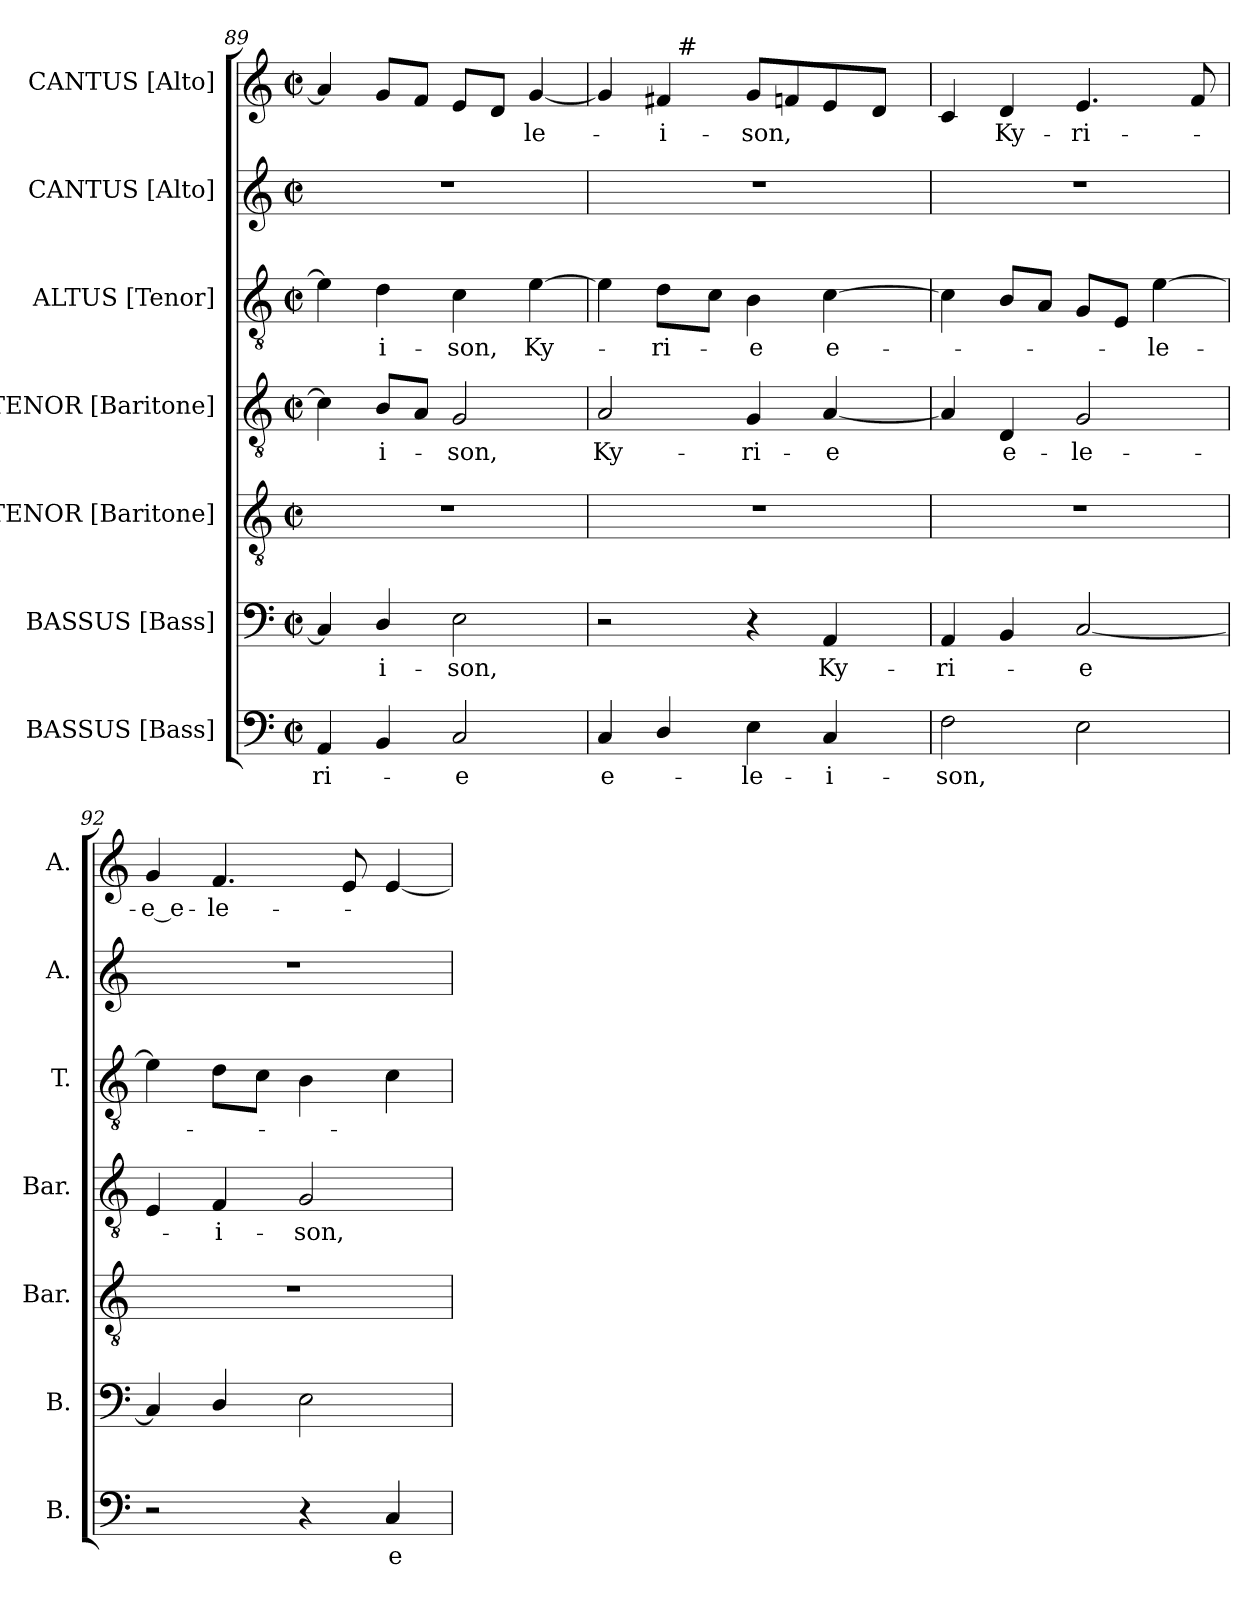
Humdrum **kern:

**kern	**text	**kern	**text	**kern	**kern	**text	**kern	**text	**kern	**kern	**text
*part7	*part7	*part6	*part6	*part5	*part4	*part4	*part3	*part3	*part2	*part1	*part1
*staff7	*staff7	*staff6	*staff6	*staff5	*staff4	*staff4	*staff3	*staff3	*staff2	*staff1	*staff1
*I"BASSUS [Bass]	*	*I"BASSUS [Bass]	*	*I"TENOR [Baritone]	*I"TENOR [Baritone]	*	*I"ALTUS [Tenor]	*	*I"CANTUS [Alto]	*I"CANTUS [Alto]	*
*I'B.	*	*I'B.	*	*I'Bar.	*I'Bar.	*	*I'T.	*	*I'A.	*I'A.	*
*clefF4	*	*clefF4	*	*clefGv2	*clefGv2	*	*clefGv2	*	*clefG2	*clefG2	*
*	*	*	*	*ITrd7c12	*ITrd7c12	*	*ITrd7c12	*	*	*	*
*k[]	*	*k[]	*	*k[]	*k[]	*	*k[]	*	*k[]	*k[]	*
*C:	*	*C:	*	*C:	*C:	*	*C:	*	*C:	*C:	*
*M2/2	*	*M2/2	*	*M2/2	*M2/2	*	*M2/2	*	*M2/2	*M2/2	*
*met(c|)	*	*met(c|)	*	*met(c|)	*met(c|)	*	*met(c|)	*	*met(c|)	*met(c|)	*
=89	=89	=89	=89	=89	=89	=89	=89	=89	=89	=89	=89
!	!LO:LY:b:color=#000000	!	!	!	!	!	!	!	!	!	!
4AAi/	-ri-	4Ci/]	.	1r	4Ci\]	.	4Ei\]	.	1r	4ai/]	.
!	!	!	!LO:LY:b:color=#000000	!	!	!	!	!	!	!	!
!	!	!	!	!	!	!LO:LY:b:color=#000000	!	!	!	!	!
!	!	!	!	!	!	!	!	!LO:LY:b:color=#000000	!	!	!
4BBi/	.	4Di/	-i-	.	8BBi/L	-i-	4Di\	-i-	.	8gi/L	.
.	.	.	.	.	8AAi/J	.	.	.	.	8fi/J	.
!	!LO:LY:b:color=#000000	!	!	!	!	!	!	!	!	!	!
!	!	!	!LO:LY:b:color=#000000	!	!	!	!	!	!	!	!
!	!	!	!	!	!	!LO:LY:b:color=#000000	!	!	!	!	!
!	!	!	!	!	!	!	!	!LO:LY:b:color=#000000	!	!	!
2Ci/	-e	2Ei\	-son,	.	2GGi/	-son,	4Ci\	-son,	.	8ei/L	.
.	.	.	.	.	.	.	.	.	.	8di/J	.
!	!	!	!	!	!	!	!	!LO:LY:b:color=#000000	!	!	!
!	!	!	!	!	!	!	!	!	!	!	!LO:LY:b:color=#000000
.	.	.	.	.	.	.	[>4Ei\	Ky-	.	[<4gi/	-le-
=90	=90	=90	=90	=90	=90	=90	=90	=90	=90	=90	=90
!	!LO:LY:b:color=#000000	!	!	!	!	!	!	!	!	!	!
!	!	!	!	!	!	!LO:LY:b:color=#000000	!	!	!	!	!
*	*	*	*	*	*	*	*	*	*	*^	*
4Ci/	e-	2r	.	1r	2AAi/	Ky-	4Ei\]	.	1r	4gi/]	4ryy	.
!	!	!	!	!	!	!	!	!LO:LY:b:color=#000000	!	!	!	!
!	!	!	!	!	!	!	!	!	!	!	!	!LO:LY:b:color=#000000
4Di/	.	.	.	.	.	.	8Di\L	-ri-	.	4f#i/	32ryy	-i-
.	.	.	.	.	.	.	.	.	.	.	256ryy	.
!	!	!	!	!	!	!	!	!	!	!	!LO:TX:a:t=#	!
.	.	.	.	.	.	.	.	.	.	.	2ryy	.
.	.	.	.	.	.	.	8Ci\J	.	.	.	.	.
!	!LO:LY:b:color=#000000	!	!	!	!	!	!	!	!	!	!	!
!	!	!	!	!	!	!LO:LY:b:color=#000000	!	!	!	!	!	!
!	!	!	!	!	!	!	!	!LO:LY:b:color=#000000	!	!	!	!
!	!	!	!	!	!	!	!	!	!	!	!	!LO:LY:b:color=#000000
4Ei\	-le-	4r	.	.	4GGi/	-ri-	4BBi\	-e	.	8gi/L	.	-son,
.	.	.	.	.	.	.	.	.	.	8fi/	.	.
!	!LO:LY:b:color=#000000	!	!	!	!	!	!	!	!	!	!	!
!	!	!	!LO:LY:b:color=#000000	!	!	!	!	!	!	!	!	!
!	!	!	!	!	!	!LO:LY:b:color=#000000	!	!	!	!	!	!
!	!	!	!	!	!	!	!	!LO:LY:b:color=#000000	!	!	!	!
4Ci/	-i-	4AAi/	Ky-	.	[<4AAi/	-e	[>4Ci\	e-	.	8ei/	.	.
.	.	.	.	.	.	.	.	.	.	.	8ryy	.
.	.	.	.	.	.	.	.	.	.	8di/J	.	.
.	.	.	.	.	.	.	.	.	.	.	16ryy	.
.	.	.	.	.	.	.	.	.	.	.	64..ryy	.
*	*	*	*	*	*	*	*	*	*	*v	*v	*
=91	=91	=91	=91	=91	=91	=91	=91	=91	=91	=91	=91
*	*	*	*	*	*	*	*	*	*	*^	*
!	!LO:LY:b:color=#000000	!	!	!	!	!	!	!	!	!	!	!
*	*	*	*	*	*	*	*	*	*	*v	*v	*
*	*	*	*	*	*	*	*	*	*	*^	*
!	!	!	!LO:LY:b:color=#000000	!	!	!	!	!	!	!	!	!
*	*	*	*	*	*	*	*	*	*	*v	*v	*
2Fi\	-son,	4AAi/	-ri-	1r	4AAi/]	.	4Ci\]	.	1r	4ci/	.
!	!	!	!	!	!	!LO:LY:b:color=#000000	!	!	!	!	!
!	!	!	!	!	!	!	!	!	!	!	!LO:LY:b:color=#000000
.	.	4BBi/	.	.	4DDi/	e-	8BBi/L	.	.	4di/	Ky-
.	.	.	.	.	.	.	8AAi/J	.	.	.	.
!	!	!	!LO:LY:b:color=#000000	!	!	!	!	!	!	!	!
!	!	!	!	!	!	!LO:LY:b:color=#000000	!	!	!	!	!
!	!	!	!	!	!	!	!	!	!	!	!LO:LY:b:color=#000000
2Ei\	.	[<2Ci/	-e	.	2GGi/	-le-	8GGi/L	.	.	4.ei/	-ri-
.	.	.	.	.	.	.	8EEi/J	.	.	.	.
!	!	!	!	!	!	!	!	!LO:LY:b:color=#000000	!	!	!
.	.	.	.	.	.	.	[>4Ei\	-le-	.	.	.
.	.	.	.	.	.	.	.	.	.	8fi/	.
=92	=92	=92	=92	=92	=92	=92	=92	=92	=92	=92	=92
!	!	!	!	!	!	!	!	!	!	!	!LO:LY:b:color=#000000
2r	.	4Ci/]	.	1r	4EEi/	.	4Ei\]	.	1r	4gi/	-e_e-
!	!	!	!	!	!	!LO:LY:b:color=#000000	!	!	!	!	!
!	!	!	!	!	!	!	!	!	!	!	!LO:LY:b:color=#000000
.	.	4Di/	.	.	4FFi/	-i-	8Di\L	.	.	4.fi/	-le-
.	.	.	.	.	.	.	8Ci\J	.	.	.	.
!	!	!	!	!	!	!LO:LY:b:color=#000000	!	!	!	!	!
4r	.	2Ei\	.	.	2GGi/	-son,	4BBi\	.	.	.	.
.	.	.	.	.	.	.	.	.	.	8ei/	.
!	!LO:LY:b:color=#000000	!	!	!	!	!	!	!	!	!	!
4Ci/	e-	.	.	.	.	.	4Ci\	.	.	[<4ei/	.
=	=	=	=	=	=	=	=	=	=	=	=
*-	*-	*-	*-	*-	*-	*-	*-	*-	*-	*-	*-
